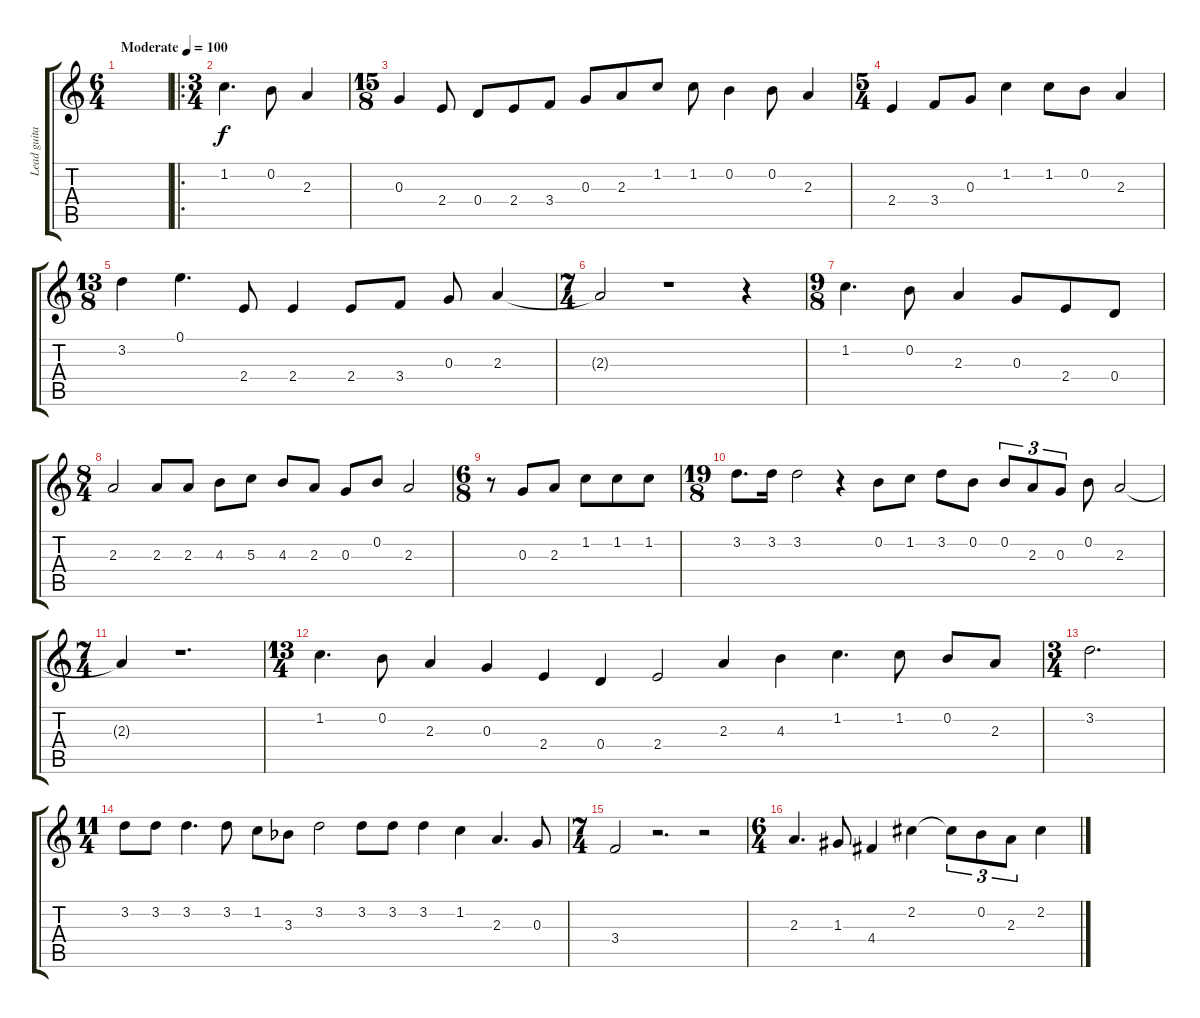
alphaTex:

\track ("Lead guitar" "Lead guita") {instrument acousticguitarnylon}
\staff {score tabs}
\tuning (E4 B3 G3 D3 A2 E2) {hide}
\ts (6 4)
\tempo (100 "Moderate")
\clef g2
\ks c
|
\ro
\ts (3 4)
1.2.4{d} 0.2.8 2.3.4 |
\ts (15 8)
0.3.4 2.4.8 0.4.8 2.4.8 3.4.8 0.3.8 2.3.8 1.2.8 1.2.8 0.2.4 0.2.8 2.3.4 |
\ts (5 4)
2.4.4 3.4.8 0.3.8 1.2.4 1.2.8 0.2.8 2.3.4 |
\ts (13 8)
3.2.4 0.1.4{d} 2.4.8 2.4.4 2.4.8 3.4.8 0.3.8 2.3.4 |
\ts (7 4)
2.3{t}.2 r.1 r.4 |
\ts (9 8)
1.2.4{d} 0.2.8 2.3.4 0.3.8 2.4.8 0.4.8 |
\ts (8 4)
2.3.2 2.3.8 2.3.8 4.3.8 5.3.8 4.3.8 2.3.8 0.3.8 0.2.8 2.3.2 |
\ts (6 8)
r.8 0.3.8 2.3.8 1.2.8 1.2.8 1.2.8 |
\ts (19 8)
3.2.8{d} 3.2.16 3.2.2 r.4 0.2.8 1.2.8 3.2.8 0.2.8 0.2.8{tu (3 2)} 2.3.8{tu (3 2)} 0.3.8{tu (3 2)} 0.2.8 2.3.2 |
\ts (7 4)
2.3{t}.4 r.1{d} |
\ts (13 4)
1.2.4{d} 0.2.8 2.3.4 0.3.4 2.4.4 0.4.4 2.4.2 2.3.4 4.3.4 1.2.4{d} 1.2.8 0.2.8 2.3.8 |
\ts (3 4)
3.2.2{d} |
\ts (11 4)
3.2.8 3.2.8 3.2.4{d} 3.2.8 1.2.8 3.3{acc b}.8 3.2.2 3.2.8 3.2.8 3.2.4 1.2.4 2.3.4{d} 0.3.8 |
\ts (7 4)
3.4.2 r.2{d} r.2 |
\ts (6 4)
2.3.4{d} 1.3.8 4.4.4 2.2.4 2.2{t}.8{tu (3 2)} 0.2.8{tu (3 2)} 2.3.8{tu (3 2)} 2.2.4
